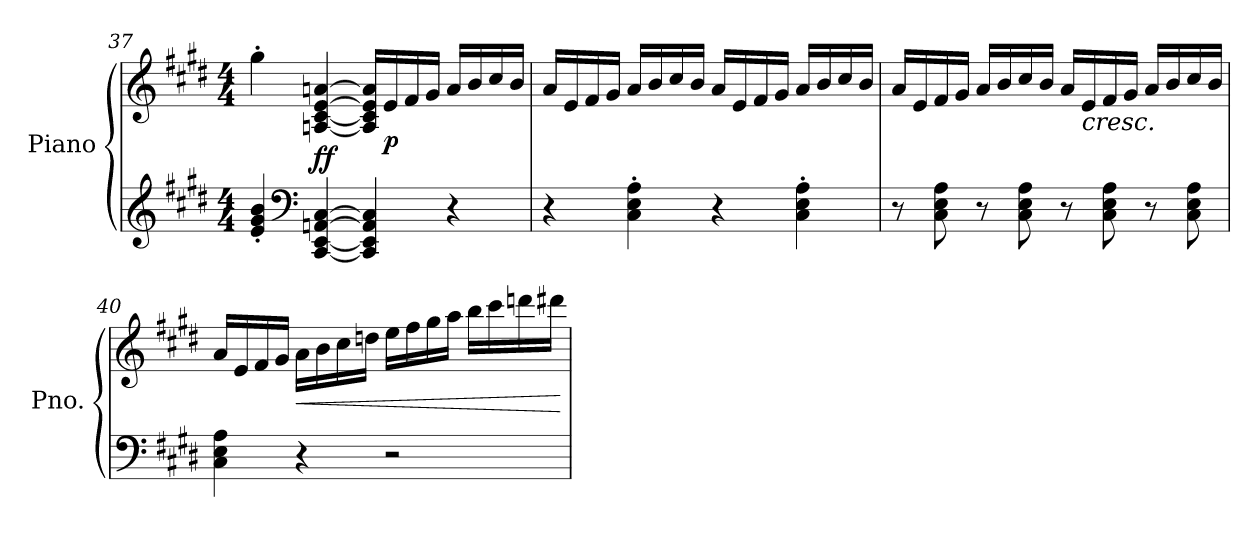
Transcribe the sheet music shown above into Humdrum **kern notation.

**kern	**kern	**dynam
*part1	*part1	*part1
*staff2	*staff1	*staff1/2
*I"Piano	*	*
*I'Pno.	*	*
*clefG2	*clefG2	*
*k[f#c#g#d#]	*k[f#c#g#d#]	*
*M4/4	*M4/4	*
=37	=37	=37
4e/' 4g#/' 4b/'	4gg#'\	.
*clefF4	*	*
!	!	!LO:DY:b
[4CC#/ [4EE/ [4AAn/ [4C#/	[4An/ [4c#/ [4e/ [4an/	ff
4CC#/] 4EE/] 4AA/] 4C#/]	16A/] 16c#/] 16e/] 16a/]LL	.
!	!	!LO:DY:b
.	16e/	p
.	16f#/	.
.	16g#/JJ	.
4r	16a/LL	.
.	16b/	.
.	16cc#/	.
.	16b/JJ	.
!!LO:PB:g=z
=38	=38	=38
4r	16a/LL	.
.	16e/	.
.	16f#/	.
.	16g#/JJ	.
4C#\' 4E\' 4A\'	16a</LL	.
.	16b</	.
.	16cc#/	.
.	16b/JJ	.
4r	16a/LL	.
.	16e/	.
.	16f#/	.
.	16g#/JJ	.
4C#\' 4E\' 4A\'	16a</LL	.
.	16b</	.
.	16cc#/	.
.	16b/JJ	.
=39	=39	=39
8r	16a/LL	.
.	16e/	.
8C#\ 8E\ 8A\	16f#/	.
.	16g#/JJ	.
8r	16a/LL	.
.	16b/	.
8C#\ 8E\ 8A\	16cc#/	.
.	16b/JJ	.
8r	16a/LL	.
!	!LO:TX:b:i:t=cresc.	!
.	16e/	.
8C#\ 8E\ 8A\	16f#/	.
.	16g#/JJ	.
8r	16a/LL	.
.	16b/	.
8C#\ 8E\ 8A\	16cc#/	.
.	16b/JJ	.
=40	=40	=40
4C#\ 4E\ 4A\	16a/LL	.
.	16e/	.
.	16f#/	.
.	16g#/JJ	.
!	!	!LO:HP:b
4r	16a\LL	<
.	16b\	.
.	16cc#\	.
.	16ddn\JJ	.
2r	16ee\LL	.
.	16ff#\	.
.	16gg#\	.
.	16aa\JJ	.
.	16bb\LL	.
.	16ccc#\	.
.	16dddn\	.
.	16ddd#X\JJ	.
.	.	[
=	=	=
*-	*-	*-
